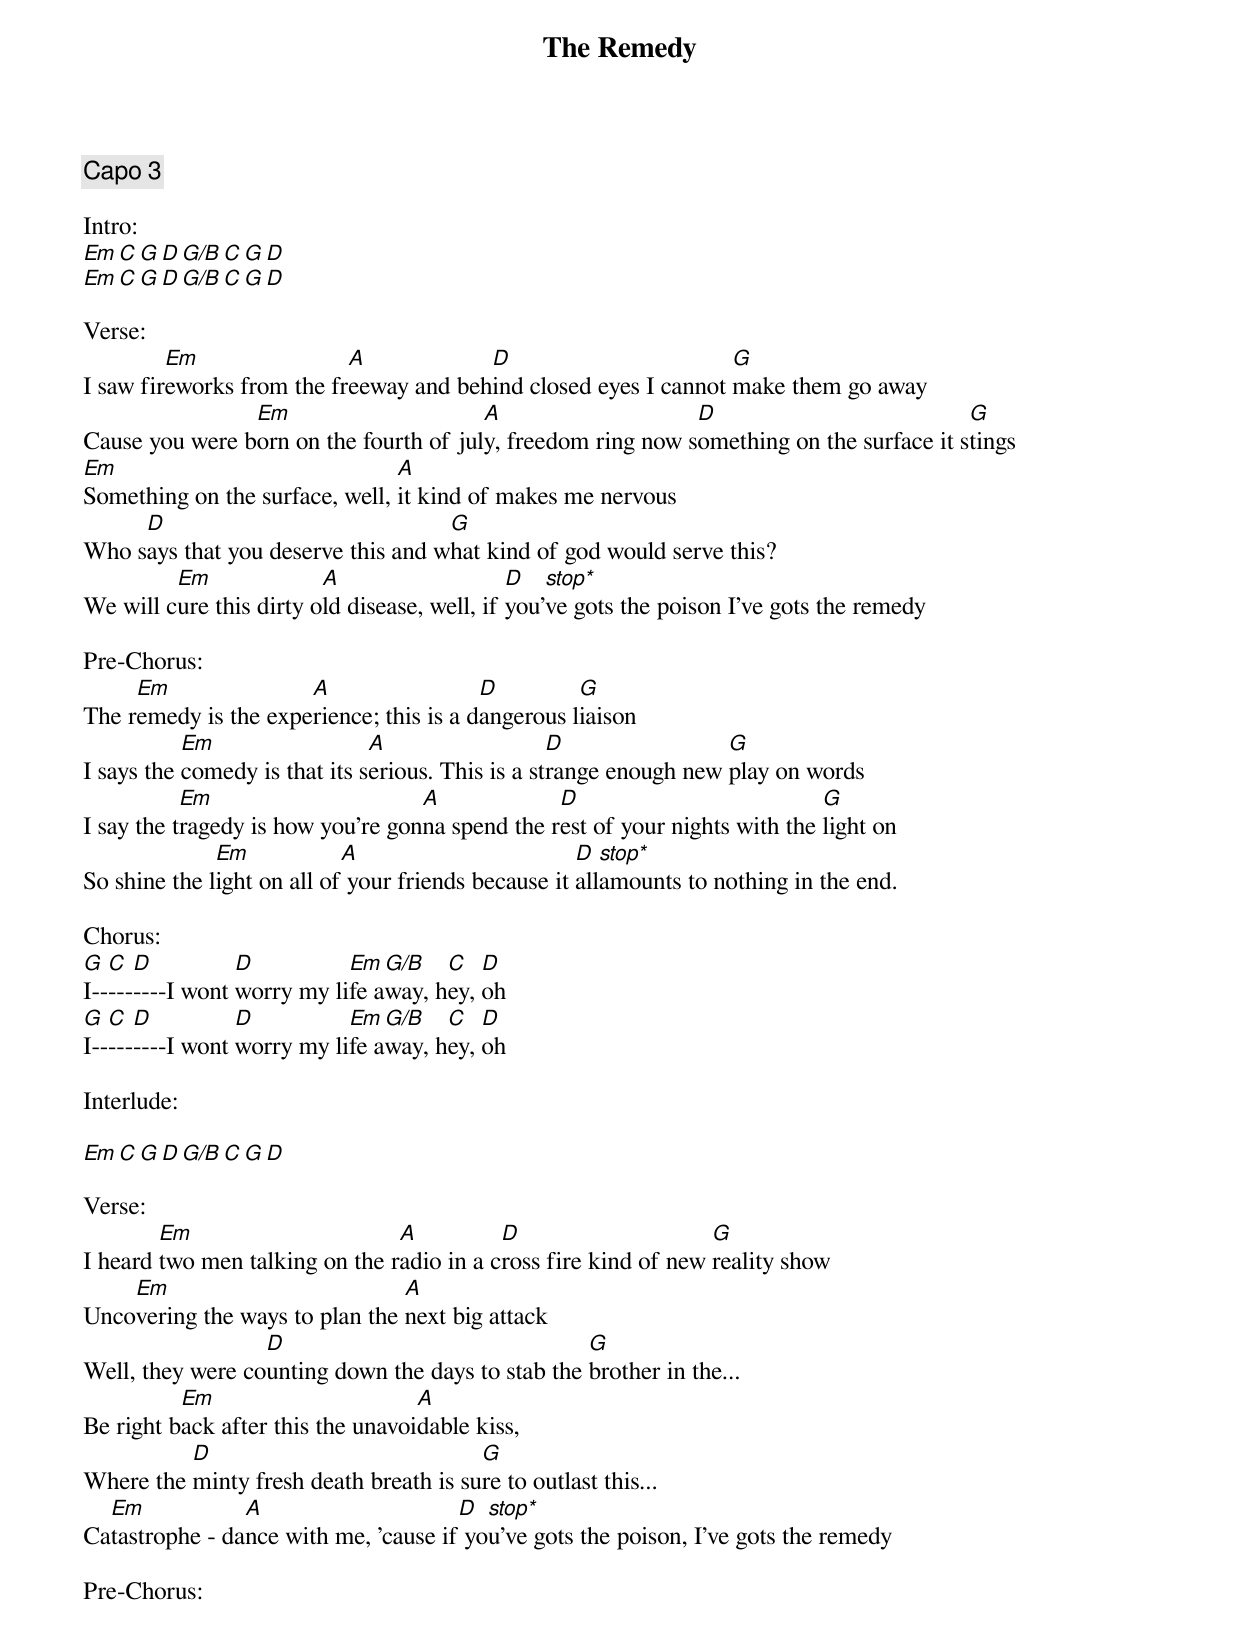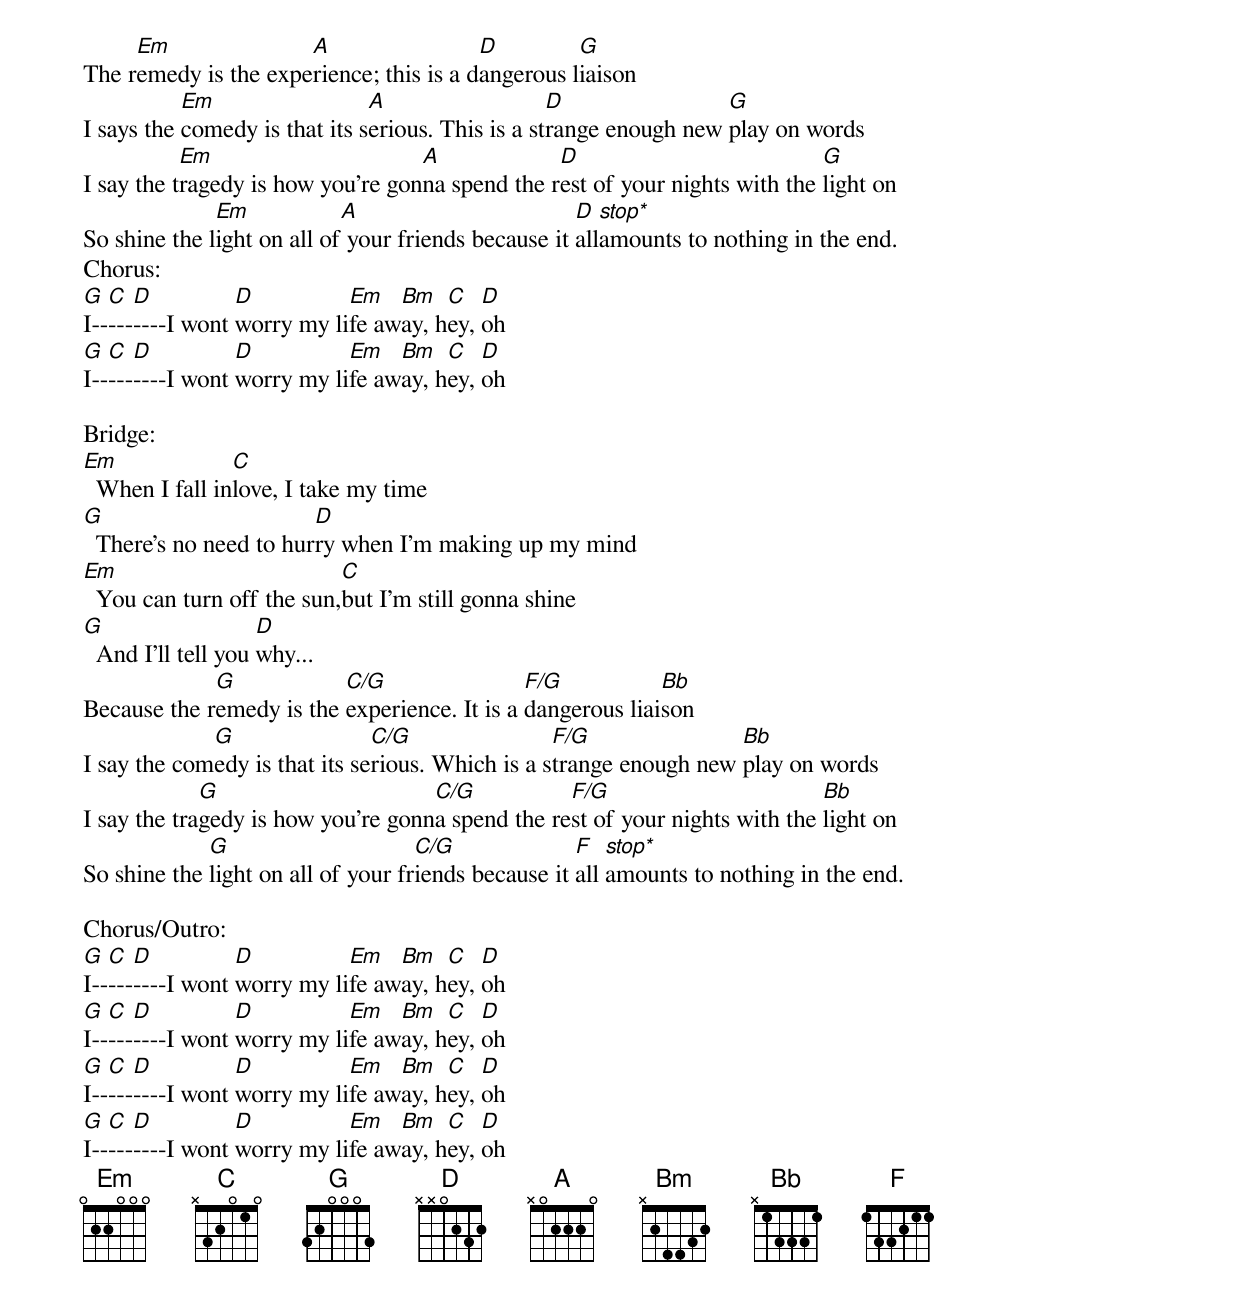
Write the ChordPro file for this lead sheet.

{title:The Remedy}
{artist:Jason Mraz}
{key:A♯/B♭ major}
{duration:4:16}
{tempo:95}
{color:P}

{comment: Capo 3}

Intro:
[Em][C][G][D][G/B][C][G][D]
[Em][C][G][D][G/B][C][G][D]

Verse:
I saw fir[Em]eworks from the fr[A]eeway and beh[D]ind closed eyes I cannot [G]make them go away
Cause you were b[Em]orn on the fourth of jul[A]y, freedom ring now s[D]omething on the surface it s[G]tings
[Em]Something on the surface, well, [A]it kind of makes me nervous
Who s[D]ays that you deserve this and w[G]hat kind of god would serve this?
We will c[Em]ure this dirty o[A]ld disease, well, if [D]you'[*stop*]ve gots the poison I've gots the remedy

Pre-Chorus:
The r[Em]emedy is the expe[A]rience; this is a d[D]angerous l[G]iaison
I says the [Em]comedy is that its s[A]erious. This is a st[D]range enough new [G]play on words
I say the t[Em]ragedy is how you're gon[A]na spend the r[D]est of your nights with the [G]light on
So shine the l[Em]ight on all of[A] your friends because it [D]all[*stop*]amounts to nothing in the end.

Chorus:
[G]I--[C]---[D]----I wont [D]worry my li[Em]fe a[G/B]way, h[C]ey, [D]oh
[G]I--[C]---[D]----I wont [D]worry my li[Em]fe a[G/B]way, h[C]ey, [D]oh

Interlude:

[Em][C][G][D][G/B][C][G][D]

Verse:
I heard [Em]two men talking on the r[A]adio in a c[D]ross fire kind of new [G]reality show
Unco[Em]vering the ways to plan the [A]next big attack
Well, they were co[D]unting down the days to stab the [G]brother in the...
Be right b[Em]ack after this the unavoi[A]dable kiss,
Where the [D]minty fresh death breath is su[G]re to outlast this...
Ca[Em]tastrophe - da[A]nce with me, 'cause if[D] yo[*stop*]u've gots the poison, I've gots the remedy

Pre-Chorus:
The r[Em]emedy is the expe[A]rience; this is a d[D]angerous l[G]iaison
I says the [Em]comedy is that its s[A]erious. This is a st[D]range enough new [G]play on words
I say the t[Em]ragedy is how you're gon[A]na spend the r[D]est of your nights with the [G]light on
So shine the l[Em]ight on all of[A] your friends because it [D]all[*stop*]amounts to nothing in the end.
Chorus:
[G]I--[C]---[D]----I wont [D]worry my li[Em]fe aw[Bm]ay, h[C]ey, [D]oh
[G]I--[C]---[D]----I wont [D]worry my li[Em]fe aw[Bm]ay, h[C]ey, [D]oh

Bridge:
[Em]  When I fall in[C]love, I take my time
[G]  There's no need to hur[D]ry when I'm making up my mind
[Em]  You can turn off the sun,[C]but I'm still gonna shine
[G]  And I'll tell you [D]why...
Because the r[G]emedy is the [C/G]experience. It is a [F/G]dangerous liai[Bb]son
I say the com[G]edy is that its se[C/G]rious. Which is a s[F/G]trange enough new [Bb]play on words
I say the tra[G]gedy is how you're gonn[C/G]a spend the re[F/G]st of your nights with the [Bb]light on
So shine the [G]light on all of your fr[C/G]iends because it [F]all [*stop*]amounts to nothing in the end.

Chorus/Outro:
[G]I--[C]---[D]----I wont [D]worry my li[Em]fe aw[Bm]ay, h[C]ey, [D]oh
[G]I--[C]---[D]----I wont [D]worry my li[Em]fe aw[Bm]ay, h[C]ey, [D]oh
[G]I--[C]---[D]----I wont [D]worry my li[Em]fe aw[Bm]ay, h[C]ey, [D]oh
[G]I--[C]---[D]----I wont [D]worry my li[Em]fe aw[Bm]ay, h[C]ey, [D]oh
